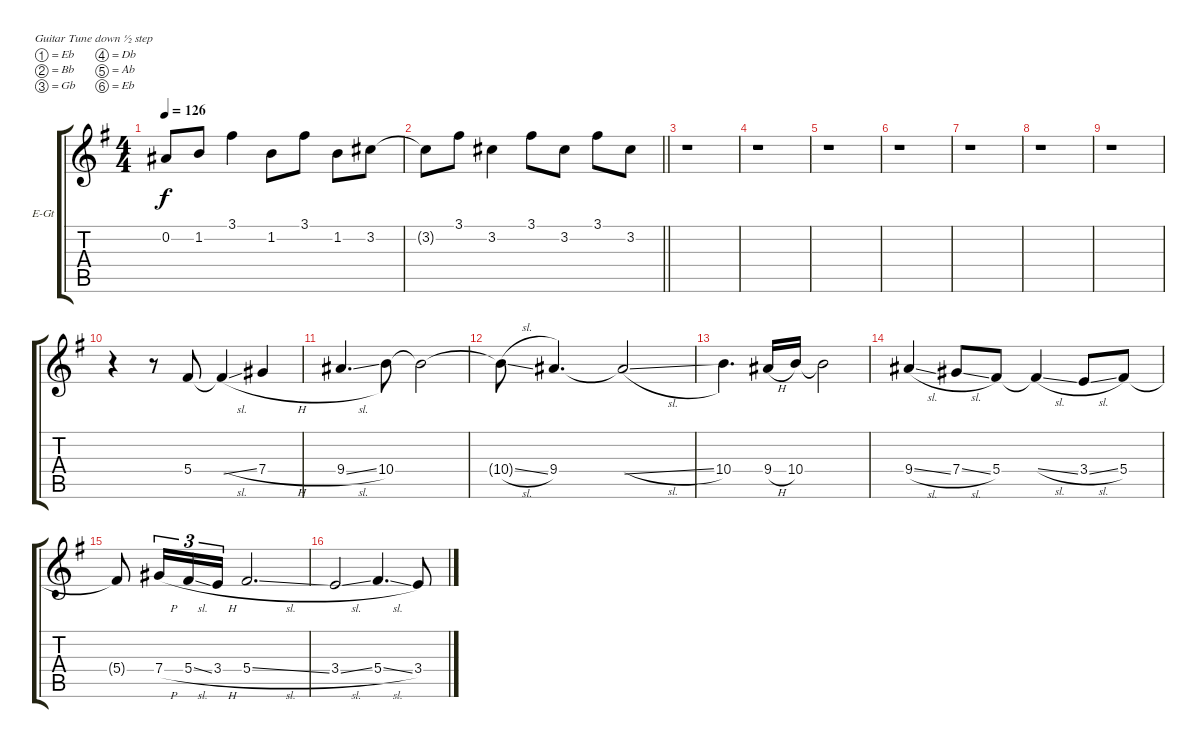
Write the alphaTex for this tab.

\bracketExtendMode groupsimilarinstruments
\firstSystemTrackNameOrientation horizontal
\otherSystemsTrackNameOrientation horizontal
\track ("Untitled" "E-Gt") {instrument distortionguitar}
\staff {score tabs}
\tuning (Eb4 Bb3 Gb3 Db3 Ab2 Eb2)
\ts (4 4)
\tempo 126
\clef g2
\ks g
0.2.8{dy f} 1.2.8 3.1.4 1.2.8 3.1.8 1.2.8 3.2.8 |
\barLineRight lightlight
3.2{t}.8 3.1.8 3.2.4 3.1.8 3.2.8 3.1.8 3.2.8 |
\section ("" " ")
r.1 |
r.1 |
r.1 |
r.1 |
r.1 |
r.1 |
r.1 |
r.4 r.8 5.4.8 5.4{sl t}.4 7.4{h}.4 |
9.4{sl}.4{d} 10.4.8 10.4{t}.2 |
10.4{sl t}.8 9.4.4{d} 9.4{sl t}.2 |
10.4.4{d} 9.4{h}.16 10.4.16 10.4{t}.2 |
9.4{sl}.4 7.4{sl}.8 5.4.8 5.4{sl t}.4 3.4{sl}.8 5.4.8 |
5.4{t}.8 7.4{h}.16{tu (3 2)} 5.4{sl}.16{tu (3 2)} 3.4{h}.16{tu (3 2)} 5.4{sl}.2{d} |
3.4{sl}.2 5.4{sl}.4{d} 3.4{sl}.8
